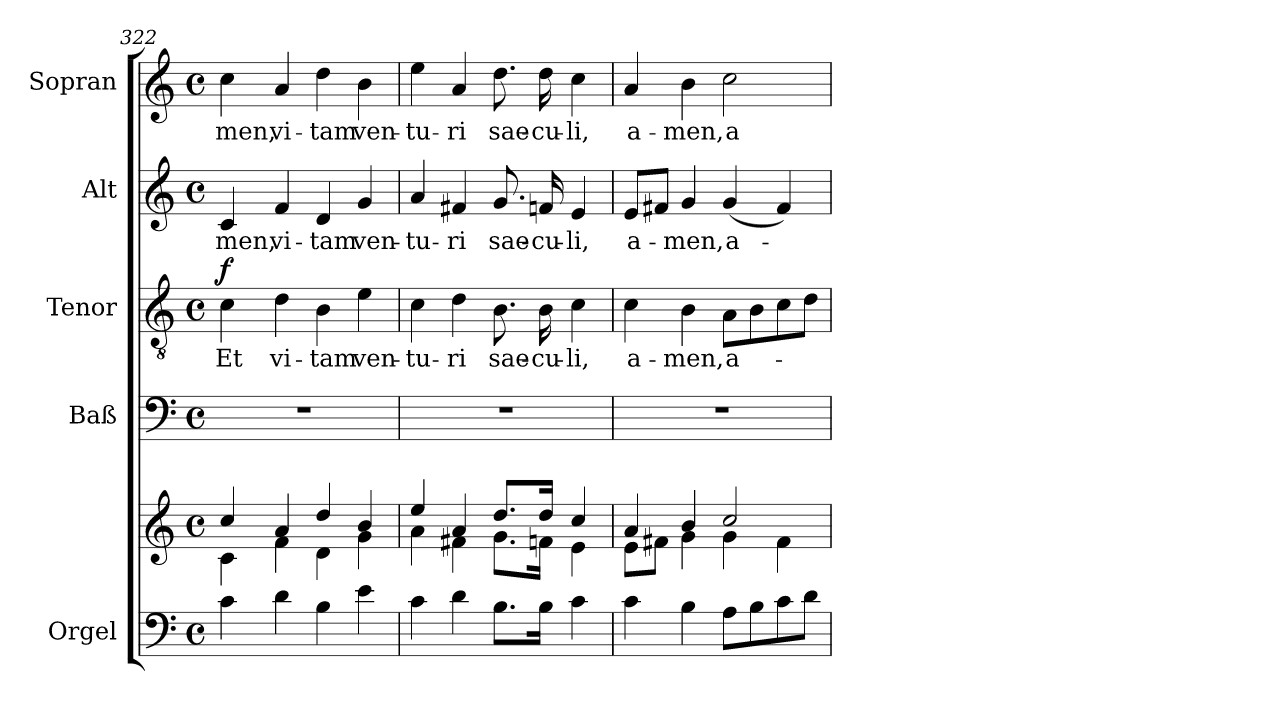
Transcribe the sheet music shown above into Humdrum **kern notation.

**kern	**kern	**kern	**kern	**text	**dynam	**kern	**text	**kern	**text
*part5	*part5	*part4	*part3	*part3	*part3	*part2	*part2	*part1	*part1
*staff6	*staff5	*staff4	*staff3	*staff3	*staff3	*staff2	*staff2	*staff1	*staff1
*I"Orgel	*	*I"Baß	*I"Tenor	*	*	*I"Alt	*	*I"Sopran	*
*clefF4	*clefG2	*clefF4	*clefGv2	*	*	*clefG2	*	*clefG2	*
*k[]	*k[]	*k[]	*k[]	*	*	*k[]	*	*k[]	*
*C:	*C:	*C:	*C:	*	*	*C:	*	*C:	*
*M4/4	*M4/4	*M4/4	*M4/4	*	*	*M4/4	*	*M4/4	*
*met(c)	*met(c)	*met(c)	*met(c)	*	*	*met(c)	*	*met(c)	*
=322	=322	=322	=322	=322	=322	=322	=322	=322	=322
*	*^	*	*	*	*	*	*	*	*
!	!	!	!	!	!LO:LY:b	!LO:DY:a	!	!LO:LY:b	!	!LO:LY:b
4c\	4cc/	4c\	1r	4c\	Et	f	4c/	-men,	4cc\	-men,
!	!	!	!	!	!LO:LY:b	!	!	!LO:LY:b	!	!LO:LY:b
4d\	4a/	4f\	.	4d\	vi-	.	4f/	vi-	4a/	vi-
!	!	!	!	!	!LO:LY:b	!	!	!LO:LY:b	!	!LO:LY:b
4B\	4dd/	4d\	.	4B\	-tam	.	4d/	-tam	4dd\	-tam
!	!	!	!	!	!LO:LY:b	!	!	!LO:LY:b	!	!LO:LY:b
4e\	4b/	4g\	.	4e\	ven-	.	4g/	ven-	4b\	ven-
!!LO:LB:g=z
=323	=323	=323	=323	=323	=323	=323	=323	=323	=323	=323
!	!	!	!	!	!LO:LY:b	!	!	!LO:LY:b	!	!LO:LY:b
4c\	4ee/	4a\	1r	4c\	-tu-	.	4a/	-tu-	4ee\	-tu-
!	!	!	!	!	!LO:LY:b	!	!	!LO:LY:b	!	!LO:LY:b
4d\	4a/	4f#X\	.	4d\	-ri	.	4f#X/	-ri	4a/	-ri
!	!	!	!	!	!LO:LY:b	!	!	!LO:LY:b	!	!LO:LY:b
8.B\L	8.dd/L	8.g\L	.	8.B\	sae-	.	8.g/	sae-	8.dd\	sae-
!	!	!	!	!	!LO:LY:b	!	!	!LO:LY:b	!	!LO:LY:b
16B\Jk	16dd/Jk	16fn\Jk	.	16B\	-cu-	.	16fn/	-cu-	16dd\	-cu-
!	!	!	!	!	!LO:LY:b	!	!	!LO:LY:b	!	!LO:LY:b
4c\	4cc/	4e\	.	4c\	-li,	.	4e/	-li,	4cc\	-li,
=324	=324	=324	=324	=324	=324	=324	=324	=324	=324	=324
!	!	!	!	!	!LO:LY:b	!	!	!LO:LY:b	!	!LO:LY:b
4c\	4a/	8e\L	1r	4c\	a-	.	8e/L	a-	4a/	a-
.	.	8f#X\J	.	.	.	.	8f#X/J	.	.	.
!	!	!	!	!	!LO:LY:b	!	!	!LO:LY:b	!	!LO:LY:b
4B\	4b/	4g\	.	4B\	-men,	.	4g/	-men,	4b\	-men,
!	!	!	!	!	!LO:LY:b	!	!	!LO:LY:b	!	!LO:LY:b
8A\L	2cc/	4g\	.	8A\L	a-	.	(<4g/	a-	2cc\	a-
8B\	.	.	.	8B\	.	.	.	.	.	.
8c\	.	4f#\	.	8c\	.	.	4f#/)	.	.	.
8d\J	.	.	.	8d\J	.	.	.	.	.	.
*	*v	*v	*	*	*	*	*	*	*	*
=	=	=	=	=	=	=	=	=	=
*-	*-	*-	*-	*-	*-	*-	*-	*-	*-
